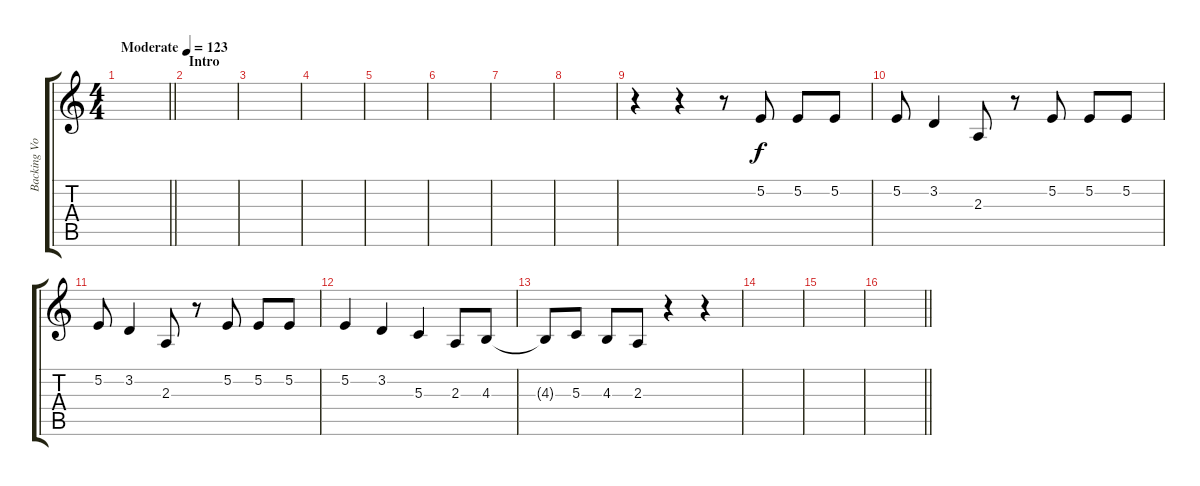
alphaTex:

\track ("Backing Vocals" "Backing Vo") {instrument lead6voice}
\staff {score tabs}
\tuning (E4 B3 G3 D3 A2 E2) {hide}
\ts (4 4)
\tempo (123 "Moderate")
\clef g2
\barLineRight lightlight
\ks c
|
\section ("" "Intro")
|
|
|
|
|
|
|
r.4 r.4 r.8 5.2.8 5.2.8 5.2.8 |
5.2.8 3.2.4 2.3.8 r.8 5.2.8 5.2.8 5.2.8 |
5.2.8 3.2.4 2.3.8 r.8 5.2.8 5.2.8 5.2.8 |
5.2.4 3.2.4 5.3.4 2.3.8 4.3.8 |
4.3{t}.8 5.3.8 4.3.8 2.3.8 r.4 r.4 |
|
|
\barLineRight lightlight
